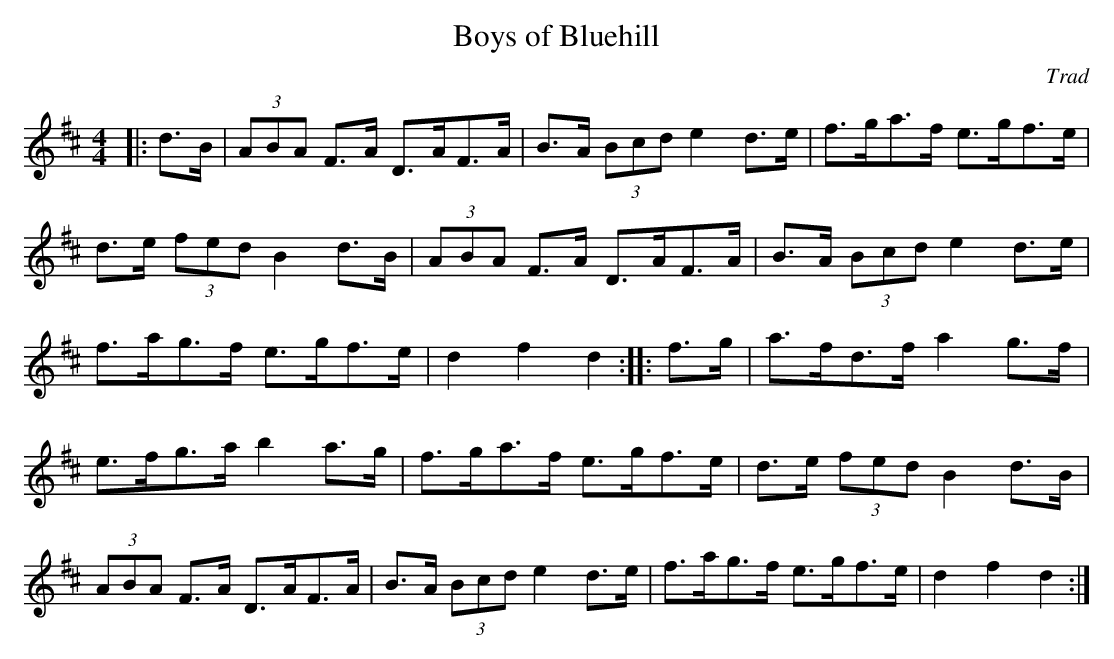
X:1
T:Boys of Bluehill
C:Trad
M:4/4
L:1/8
E:8
K:D
|:d>B|(3ABA F>A D>AF>A|B>A (3Bcd e2 d>e|f>ga>f e>gf>e|d>e (3fed B2 d>B|\
(3ABA F>A D>AF>A|B>A (3Bcd e2 d>e|f>ag>f e>gf>e|d2 f2 d2::\
f>g|a>fd>f a2 g>f|e>fg>a b2 a>g|f>ga>f e>gf>e|d>e (3fed B2 d>B|\
(3ABA F>A D>AF>A|B>A (3Bcd e2 d>e|f>ag>f e>gf>e|d2 f2 d2:|**
